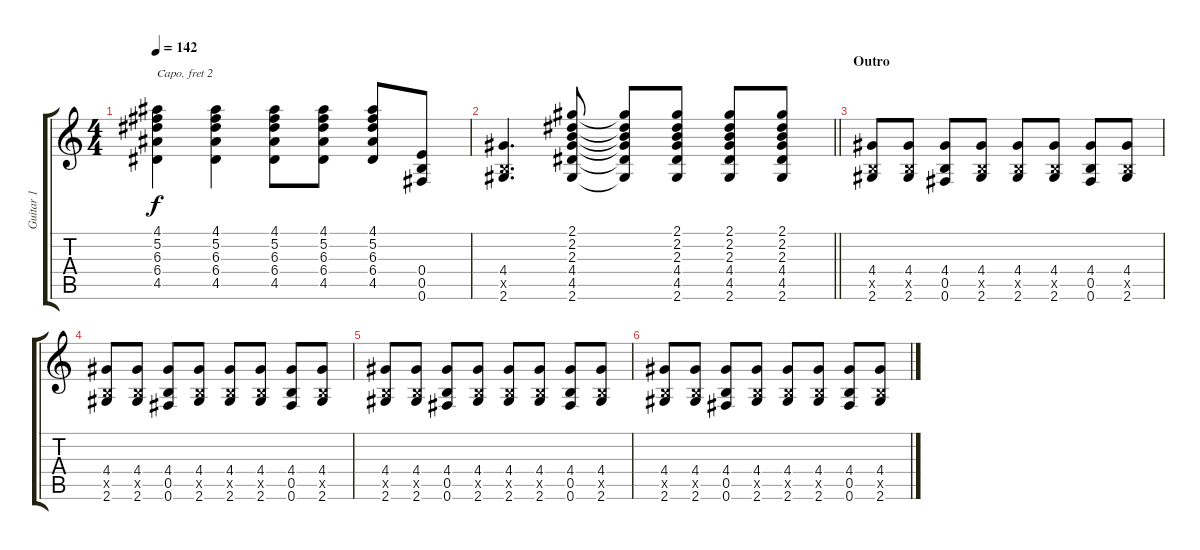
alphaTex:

\track ("Guitar 1" "Guitar 1") {instrument acousticguitarnylon}
\staff {score tabs}
\capo 2
\tuning (E4 B3 G3 D3 A2 E2) {hide}
\ts (4 4)
\tempo 142
\clef g2
\ks c
(4.1 5.2 6.3 6.4 4.5).4{dy f} (4.1 5.2 6.3 6.4 4.5).4 (4.1 5.2 6.3 6.4 4.5).8 (4.1 5.2 6.3 6.4 4.5).8 (4.1 5.2 6.3 6.4 4.5).8 (0.4 0.5 0.6).8 |
\barLineRight lightlight
(4.4 0.5{x} 2.6).4{d} (2.1 2.2 2.3 4.4 4.5 2.6).8 (2.1{t} 2.2{t} 2.3{t} 4.4{t} 4.5{t} 2.6{t}).8 (2.1 2.2 2.3 4.4 4.5 2.6).8 (2.1 2.2 2.3 4.4 4.5 2.6).8 (2.1 2.2 2.3 4.4 4.5 2.6).8 |
\section ("" "Outro")
(4.4 0.5{x} 2.6).8 (4.4 0.5{x} 2.6).8 (4.4 0.5 0.6).8 (4.4 0.5{x} 2.6).8 (4.4 0.5{x} 2.6).8 (4.4 0.5{x} 2.6).8 (4.4 0.5 0.6).8 (4.4 0.5{x} 2.6).8 |
(4.4 0.5{x} 2.6).8 (4.4 0.5{x} 2.6).8 (4.4 0.5 0.6).8 (4.4 0.5{x} 2.6).8 (4.4 0.5{x} 2.6).8 (4.4 0.5{x} 2.6).8 (4.4 0.5 0.6).8 (4.4 0.5{x} 2.6).8 |
(4.4 0.5{x} 2.6).8 (4.4 0.5{x} 2.6).8 (4.4 0.5 0.6).8 (4.4 0.5{x} 2.6).8 (4.4 0.5{x} 2.6).8 (4.4 0.5{x} 2.6).8 (4.4 0.5 0.6).8 (4.4 0.5{x} 2.6).8 |
(4.4 0.5{x} 2.6).8 (4.4 0.5{x} 2.6).8 (4.4 0.5 0.6).8 (4.4 0.5{x} 2.6).8 (4.4 0.5{x} 2.6).8 (4.4 0.5{x} 2.6).8 (4.4 0.5 0.6).8 (4.4 0.5{x} 2.6).8
